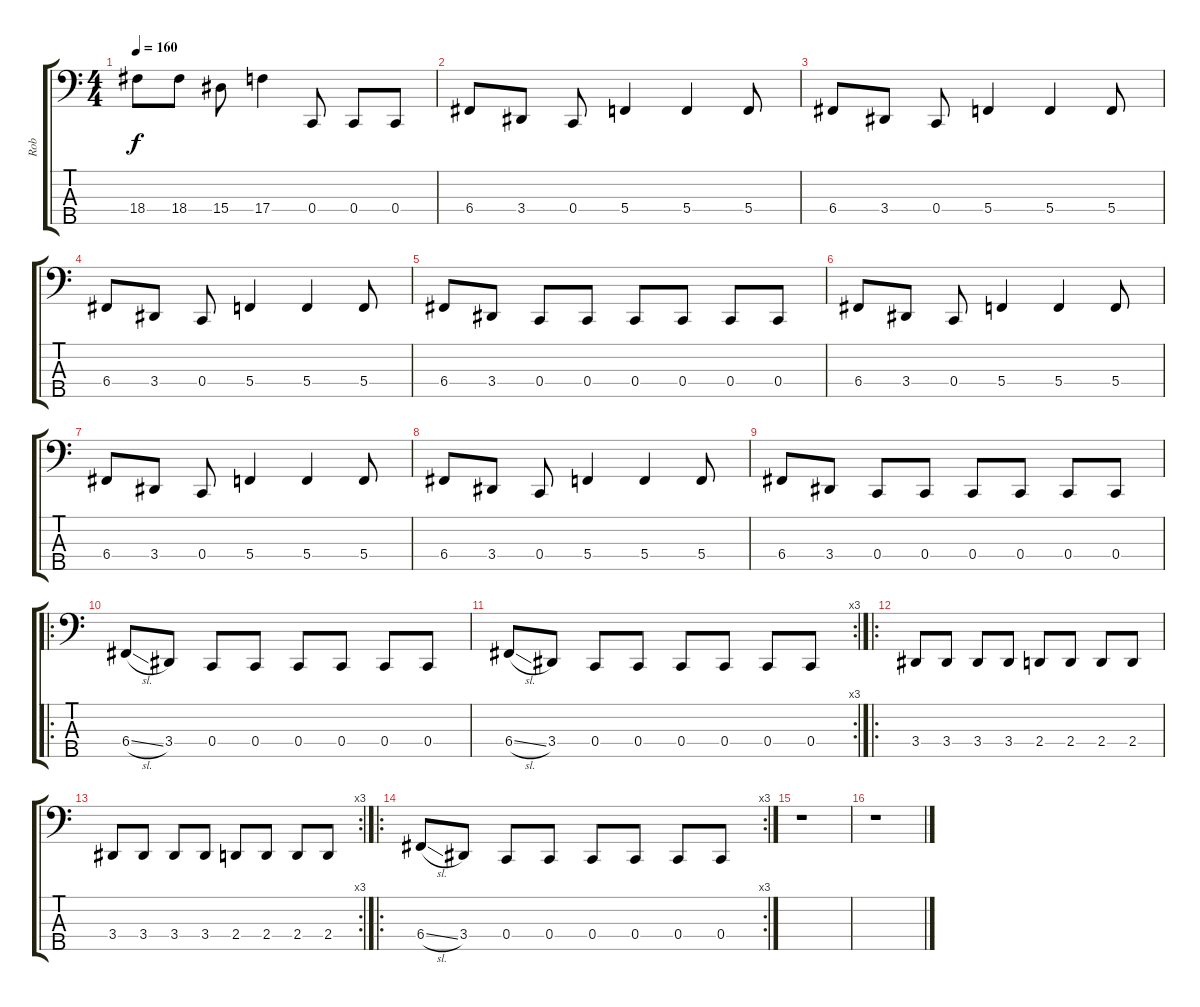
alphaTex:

\track ("Rob" "Rob") {instrument electricbassfinger}
\staff {score tabs}
\tuning (Eb2 Bb1 F1 C1 G0) {hide}
\ts (4 4)
\tempo 160
\clef f4
\ks c
18.4.8{dy f} 18.4.8 15.4.8 17.4.4 0.4.8 0.4.8 0.4.8 |
6.4.8 3.4.8 0.4.8 5.4.4 5.4.4 5.4.8 |
6.4.8 3.4.8 0.4.8 5.4.4 5.4.4 5.4.8 |
6.4.8 3.4.8 0.4.8 5.4.4 5.4.4 5.4.8 |
6.4.8 3.4.8 0.4.8 0.4.8 0.4.8 0.4.8 0.4.8 0.4.8 |
6.4.8 3.4.8 0.4.8 5.4.4 5.4.4 5.4.8 |
6.4.8 3.4.8 0.4.8 5.4.4 5.4.4 5.4.8 |
6.4.8 3.4.8 0.4.8 5.4.4 5.4.4 5.4.8 |
6.4.8 3.4.8 0.4.8 0.4.8 0.4.8 0.4.8 0.4.8 0.4.8 |
\ro
6.4{sl}.8 3.4.8 0.4.8 0.4.8 0.4.8 0.4.8 0.4.8 0.4.8 |
\rc 3
6.4{sl}.8 3.4.8 0.4.8 0.4.8 0.4.8 0.4.8 0.4.8 0.4.8 |
\ro
3.4.8 3.4.8 3.4.8 3.4.8 2.4.8 2.4.8 2.4.8 2.4.8 |
\rc 3
3.4.8 3.4.8 3.4.8 3.4.8 2.4.8 2.4.8 2.4.8 2.4.8 |
\ro
\rc 3
6.4{sl}.8 3.4.8 0.4.8 0.4.8 0.4.8 0.4.8 0.4.8 0.4.8 |
r.1 |
r.1
